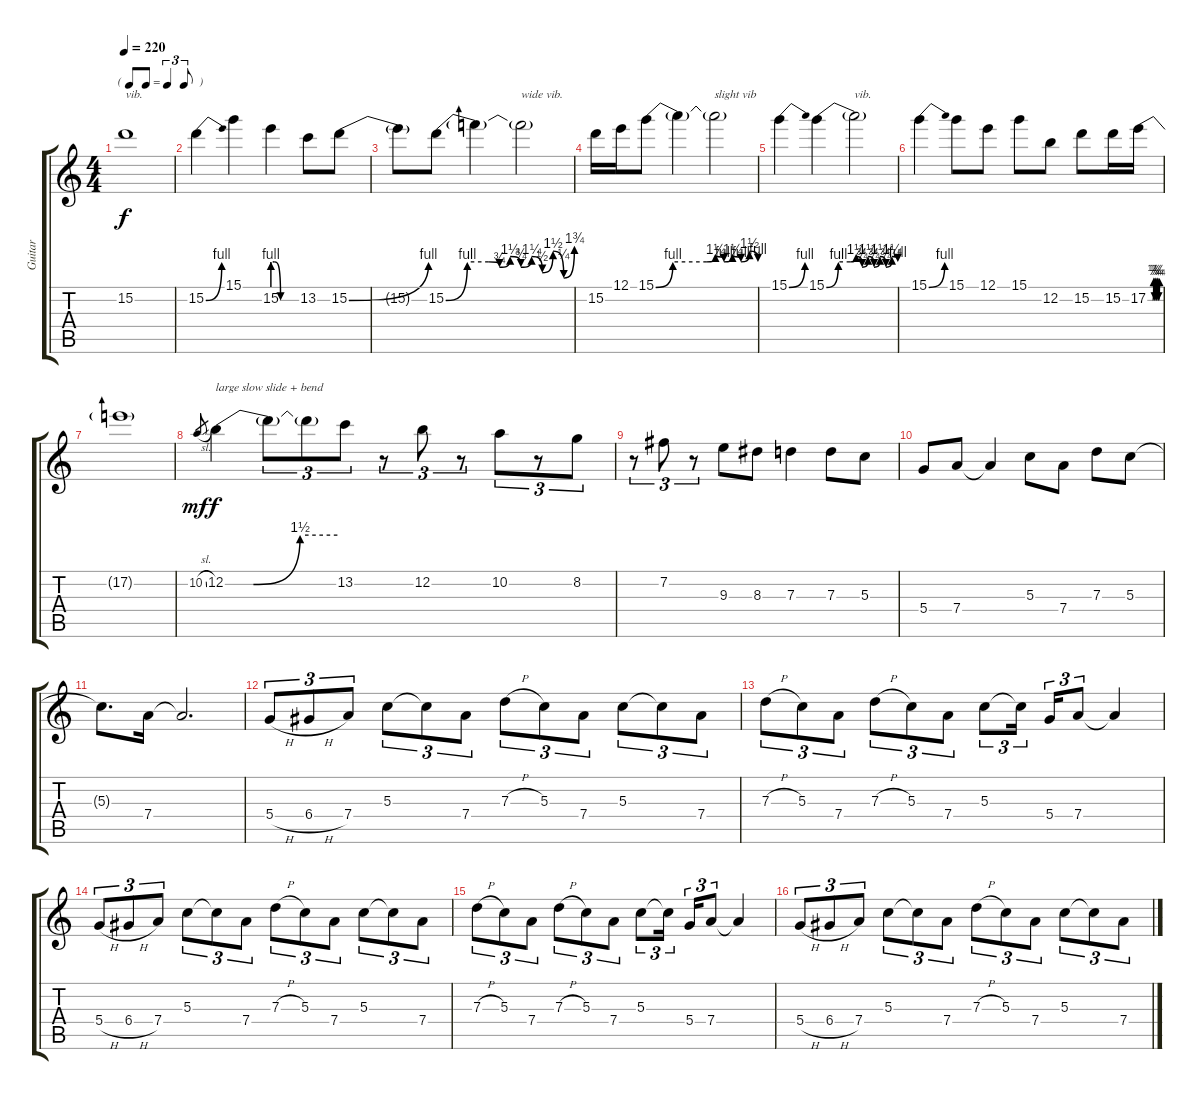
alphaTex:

\track ("Guitar" "Guitar") {instrument overdrivenguitar}
\staff {score tabs}
\tuning (E4 B3 G3 D3 A2 E2) {hide}
\ts (4 4)
\tf triplet8th
\tempo 220
\clef g2
\ks c
15.2{t}.1{txt "vib." dy f} |
15.2{be (bend 0 0 60 4)}.4 15.1.4 15.2{be (custom 0 4 5 4 20 0 60 0)}.4 13.2.8 15.2{be (bend 0 0 60 4)}.8 |
15.2{t}.8 15.2{be (custom 0 0 10 4 20 4 25 3 30 5 35 3 40 5 45 2 50 6 55 1 60 7)}.8 15.2{t}.4 15.2{t}.2{txt "wide vib."} |
15.2.16 12.1.16 15.1{be (custom 0 0 10 4 30 4 35 5 40 4 45 5 50 4 55 6 60 4)}.8 15.1{t}.4 15.1{t}.2{txt "slight vib"} |
15.1{be (bend 0 0 60 4)}.4 15.1{be (custom 0 0 10 4 20 4 25 5 30 3 35 5 40 3 45 5 50 3 55 5 60 4)}.4 15.1{t}.2{txt "vib."} |
15.1{be (bend 0 0 60 4)}.4 15.1.8 12.1.8 15.1.8 12.2.8 15.2.8 15.2.16 17.2{be (custom 0 0 25 0 30 1 35 0 40 1 45 0 50 1 55 0 60 1)}.16 |
17.2{t}.1 |
10.2{sl}.8{gr dy mf} 12.2{be (custom 0 0 15 0 40 6 60 6)}.4{txt "large slow slide + bend" dy f} 12.2{t}.8{tu (3 2)} 12.2{t}.8{tu (3 2)} 13.2.8{tu (3 2)} r.8{tu (3 2)} 12.2.8{tu (3 2)} r.8{tu (3 2)} 10.2.8{tu (3 2)} r.8{tu (3 2)} 8.2.8{tu (3 2)} |
r.8{tu (3 2)} 7.2.8{tu (3 2)} r.8{tu (3 2)} 9.3.8 8.3.8 7.3.4 7.3.8 5.3.8 |
5.4.8 7.4.8 7.4{t}.4 5.3.8 7.4.8 7.3.8 5.3.8 |
5.3{t}.8{d} 7.4.16 7.4{t}.2{d} |
5.4{h}.8{tu (3 2)} 6.4{h}.8{tu (3 2)} 7.4.8{tu (3 2)} 5.3.8{tu (3 2)} 5.3{t}.8{tu (3 2)} 7.4.8{tu (3 2)} 7.3{h}.8{tu (3 2)} 5.3.8{tu (3 2)} 7.4.8{tu (3 2)} 5.3.8{tu (3 2)} 5.3{t}.8{tu (3 2)} 7.4.8{tu (3 2)} |
7.3{h}.8{tu (3 2)} 5.3.8{tu (3 2)} 7.4.8{tu (3 2)} 7.3{h}.8{tu (3 2)} 5.3.8{tu (3 2)} 7.4.8{tu (3 2)} 5.3.8{tu (3 2)} 5.3{t}.16{tu (3 2) beam splitsecondary} 5.4.16{tu (3 2)} 7.4.8{tu (3 2)} 7.4{t}.4 |
5.4{h}.8{tu (3 2)} 6.4{h}.8{tu (3 2)} 7.4.8{tu (3 2)} 5.3.8{tu (3 2)} 5.3{t}.8{tu (3 2)} 7.4.8{tu (3 2)} 7.3{h}.8{tu (3 2)} 5.3.8{tu (3 2)} 7.4.8{tu (3 2)} 5.3.8{tu (3 2)} 5.3{t}.8{tu (3 2)} 7.4.8{tu (3 2)} |
7.3{h}.8{tu (3 2)} 5.3.8{tu (3 2)} 7.4.8{tu (3 2)} 7.3{h}.8{tu (3 2)} 5.3.8{tu (3 2)} 7.4.8{tu (3 2)} 5.3.8{tu (3 2)} 5.3{t}.16{tu (3 2) beam splitsecondary} 5.4.16{tu (3 2)} 7.4.8{tu (3 2)} 7.4{t}.4 |
5.4{h}.8{tu (3 2)} 6.4{h}.8{tu (3 2)} 7.4.8{tu (3 2)} 5.3.8{tu (3 2)} 5.3{t}.8{tu (3 2)} 7.4.8{tu (3 2)} 7.3{h}.8{tu (3 2)} 5.3.8{tu (3 2)} 7.4.8{tu (3 2)} 5.3.8{tu (3 2)} 5.3{t}.8{tu (3 2)} 7.4.8{tu (3 2)}
